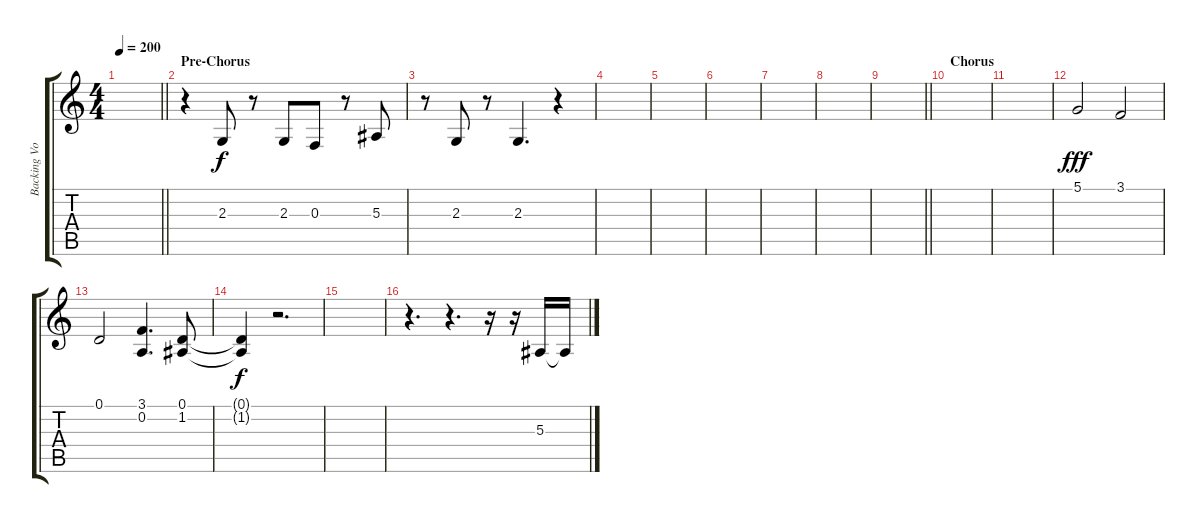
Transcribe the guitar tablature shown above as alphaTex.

\track ("Backing Voice" "Backing Vo") {instrument oboe}
\staff {score tabs}
\tuning (D4 A3 F3 C3 G2 C2) {hide}
\ts (4 4)
\tempo 200
\clef g2
\barLineRight lightlight
\ks c
|
\section ("" "Pre-Chorus")
r.4 2.3.8 r.8 2.3.8 0.3.8 r.8 5.3.8 |
r.8 2.3.8 r.8 2.3.4{d} r.4 |
|
|
|
|
|
\barLineRight lightlight
|
\section ("" "Chorus")
|
|
5.1.2{dy fff volume 11} 3.1.2 |
0.1.2 (3.1 0.2).4{d} (0.1 1.2).8 |
(0.1{t} 1.2{t}).4{dy f} r.2{d} |
|
r.4{d} r.4{d} r.16 r.16 5.3.16 5.3{t}.16
